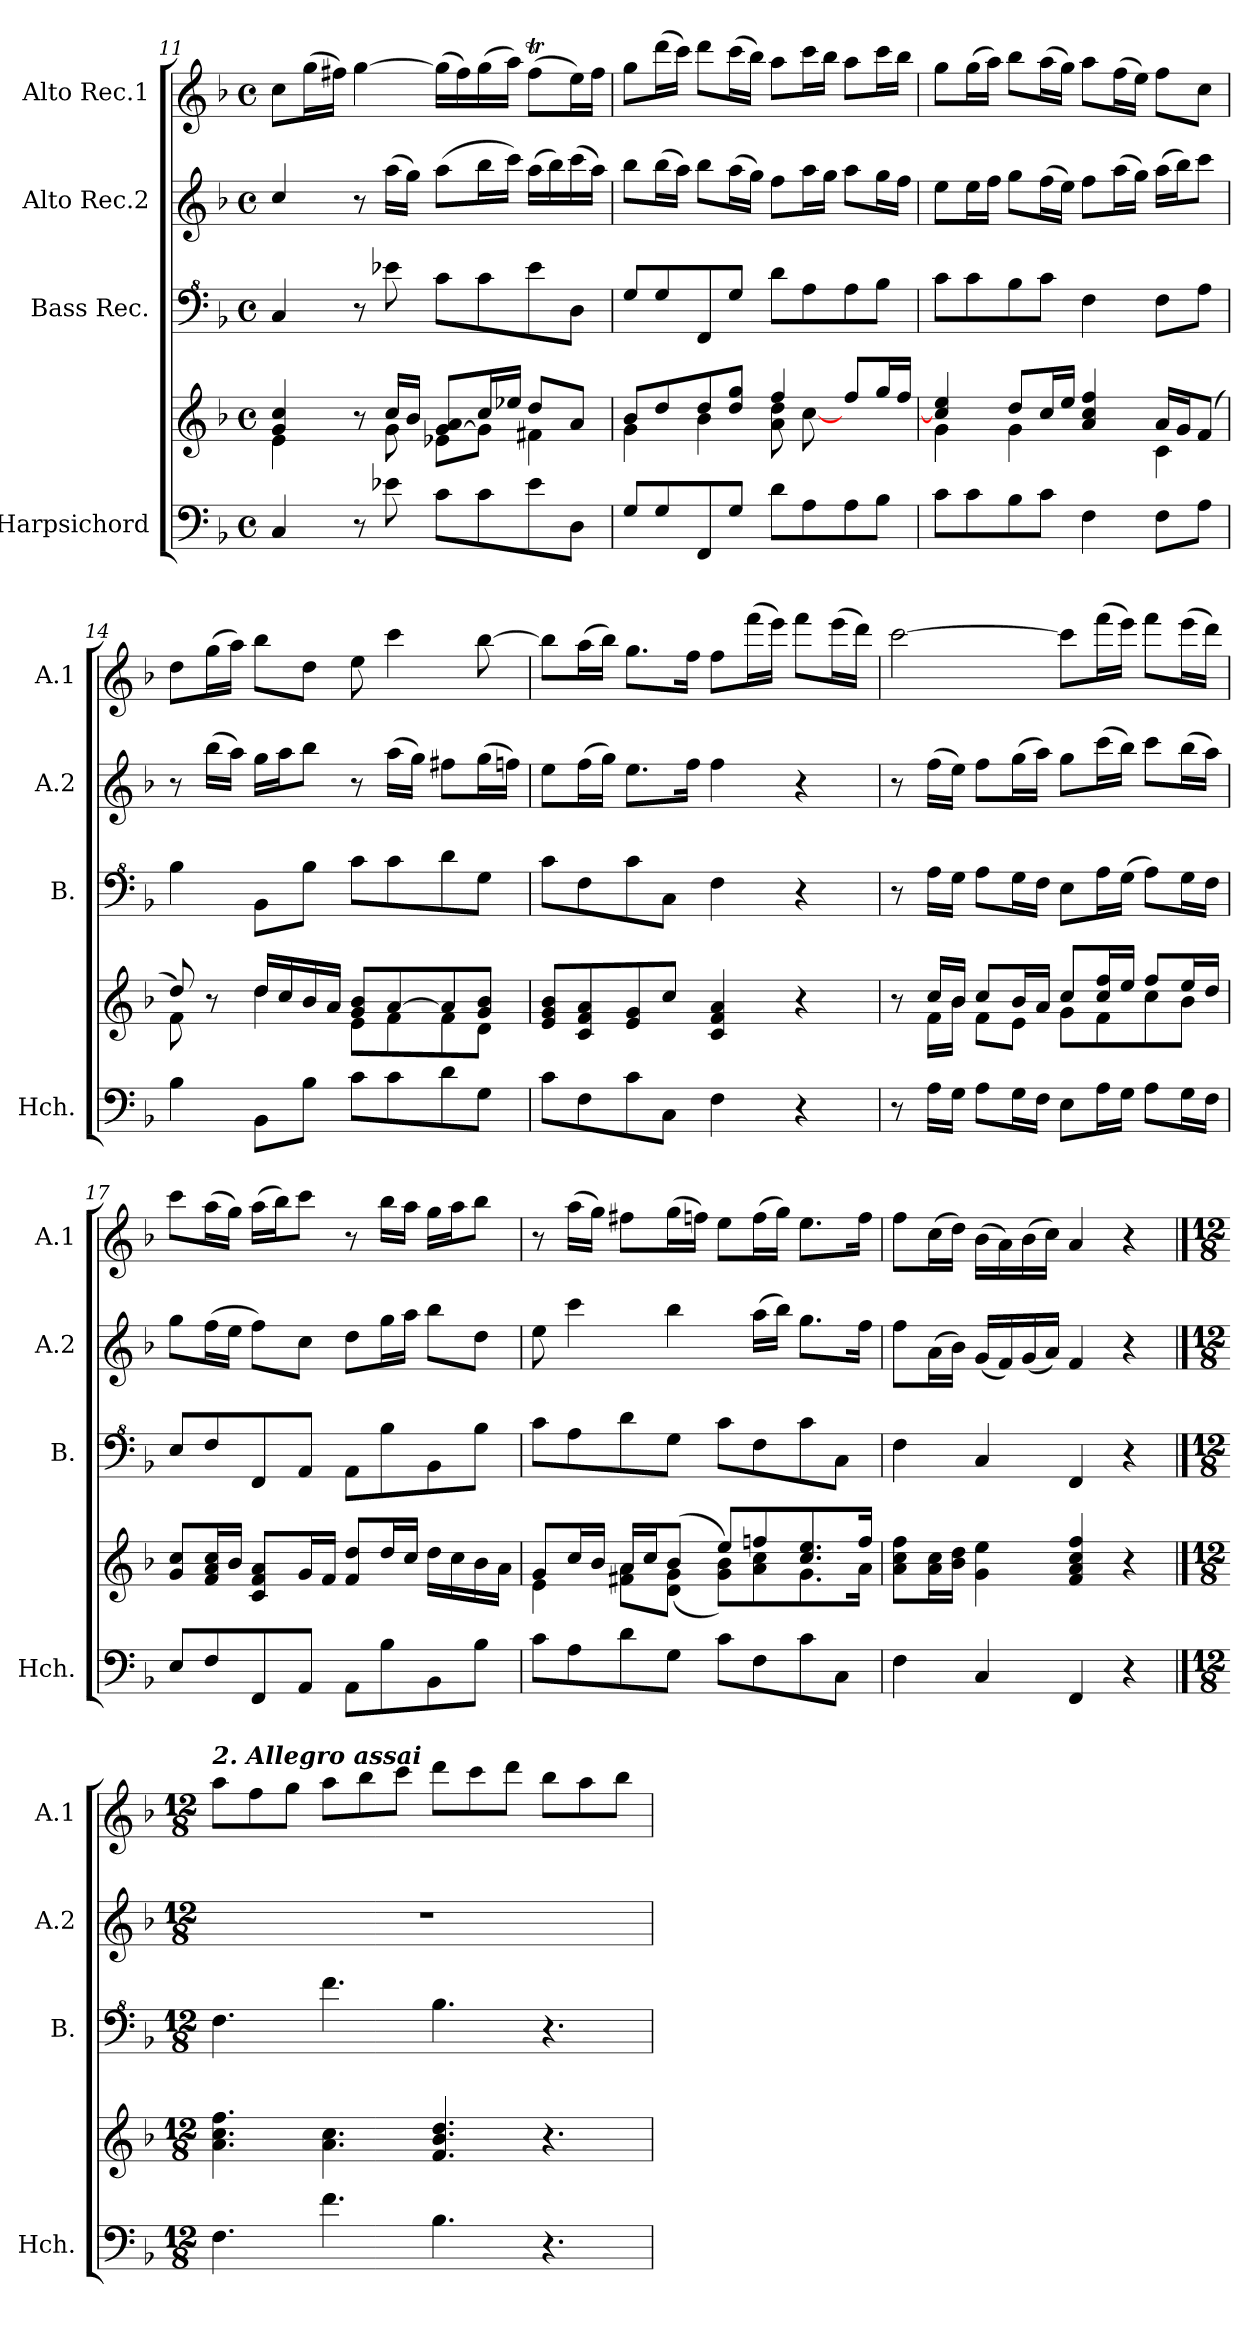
**kern	**kern	**kern	**kern	**kern
*part4	*part4	*part3	*part2	*part1
*staff5	*staff4	*staff3	*staff2	*staff1
*I"Harpsichord	*	*I"Bass Rec.	*I"Alto Rec.2	*I"Alto Rec.1
*I'Hch.	*	*I'B.	*I'A.2	*I'A.1
!!LO:LB:g=z
*clefF4	*clefG2	*clefF^4	*clefG2	*clefG2
*k[b-]	*k[b-]	*k[b-]	*k[b-]	*k[b-]
*M4/4	*M4/4	*M4/4	*M4/4	*M4/4
*met(c)	*met(c)	*met(c)	*met(c)	*met(c)
=11	=11	=11	=11	=11
*	*^	*	*	*
4C/	4g/ 4cc/	4e\	4c/	4cc/	8cc\L
.	.	.	.	.	(16gg\L
.	.	.	.	.	16ff#X\JJ)
8r	8r	8ryy	8r	8r	[4gg\
8e-X\	16cc/LL	8g\	8ee-X\	(16aa\LL	.
.	16b-/JJ	.	.	16gg\JJ)	.
8c\L	[8g/ 8a/L	8e-X\L	8cc\L	(8aa\L	(16gg\LL]
.	.	.	.	.	16ff#\)
8c\	16cc/L	8g\J]	8cc\	16bb-\L	(16gg\
.	16ee-X/JJ	.	.	16ccc\JJ)	16aa\JJ)
8e-\	8dd/L	4f#X\	8ee-\	(16aa\LL	(8ff#t\L
.	.	.	.	16bb-\)	.
8D\J	8a/J	.	8d\J	(16ccc\	16ee\L)
.	.	.	.	16aa\JJ)	16ff#\JJ
=12	=12	=12	=12	=12	=12
8G/L	8b-/L	4g\	8g/L	8bb-\L	8gg\L
8G/	8dd/	.	8g/	(16bb-\L	(16ddd\L
.	.	.	.	16aa\JJ)	16ccc\JJ)
8FF/	8dd/	4b-\	8F/	8bb-\L	8ddd\L
8G/J	8dd/ 8gg/J	.	8g/J	(16aa\L	(16ccc\L
.	.	.	.	16gg\JJ)	16bb-\JJ)
8d\L	4ff/	8a\ 8dd\	8dd\L	8ff\L	8aa\L
8A\	.	[8cc\	8a\	16aa\L	16ccc\L
.	.	.	.	16gg\JJ	16bb-\JJ
8A\	8ff/L	4ryy	8a\	8aa\L	8aa\L
8B-\J	16gg/L	.	8b-\J	16gg\L	16ccc\L
.	16ff/JJ	.	.	16ff\JJ	16bb-\JJ
=13	=13	=13	=13	=13	=13
8c\L	4cc/] 4ee/	4g\	8cc\L	8ee\L	8gg\L
8c\	.	.	8cc\	16ee\L	(16gg\L
.	.	.	.	16ff\JJ	16aa\JJ)
8B-\	8dd/L	4g\	8b-\	8gg\L	8bb-\L
8c\J	16cc/L	.	8cc\J	(16ff\L	(16aa\L
.	16ee/JJ	.	.	16ee\JJ)	16gg\JJ)
4F\	4a/ 4cc/ 4ff/	4ryy	4f\	8ff\L	8aa\L
.	.	.	.	(16aa\L	(16ff\L
.	.	.	.	16gg\JJ)	16ee\JJ)
8F\L	16a/LL	4c\	8f\L	(16aa\LL	8ff\L
.	16g/J	.	.	16bb-\J)	.
8A\J	(8f/J	.	8a\J	8ccc\J	8cc\J
=14	=14	=14	=14	=14	=14
4B-\	8dd/	8f\)	4b-\	8r	8dd\L
.	8r	8ryy	.	(16bb-\LL	(16gg\L
.	.	.	.	16aa\JJ)	16aa\JJ)
8BB-\L	16dd/LL	4dd\	8B-\L	16gg\LL	8bb-\L
.	16cc/	.	.	16aa\J	.
8B-\J	16b-/	.	8b-\J	8bb-\J	8dd\J
.	16a/JJ	.	.	.	.
8c\L	8g/ 8b-/L	8e\L	8cc\L	8r	8ee\
8c\	[8a/	8f\	8cc\	(16aa\LL	4ccc\
.	.	.	.	16gg\JJ)	.
8d\	8a/]	8f\	8dd\	8ff#X\L	.
8G\J	8g/ 8b-/J	8d\J	8g\J	(16gg\L	[8bb-\
.	.	.	.	16ffn\JJ)	.
*	*v	*v	*	*	*
=15	=15	=15	=15	=15
8c\L	8e/ 8g/ 8b-/L	8cc\L	8ee\L	8bb-\L]
8F\	8c/ 8f/ 8a/	8f\	(16ff\L	(16aa\L
.	.	.	16gg\JJ)	16bb-\JJ)
8c\	8e/ 8g/	8cc\	8.ee\L	8.gg\L
8C\J	8cc/J	8c\J	.	.
.	.	.	16ff\Jk	16ff\Jk
4F\	4c/ 4f/ 4a/	4f\	4ff\	8ff\L
.	.	.	.	(16fff\L
.	.	.	.	16eee\JJ)
4r	4r	4r	4r	8fff\L
.	.	.	.	(16eee\L
.	.	.	.	16ddd\JJ)
!!LO:LB:g=z
=16	=16	=16	=16	=16
*	*^	*	*	*
8r	8r	8ryy	8r	8r	[2ccc\
16A\LL	16cc/LL	16f\LL	16a\LL	(16ff\LL	.
16G\JJ	16b-/JJ	16b-\JJ	16g\JJ	16ee\JJ)	.
8A\L	8cc/L	8f\L	8a\L	8ff\L	.
16G\L	16b-/L	8e\J	16g\L	(16gg\L	.
16F\JJ	16a/JJ	.	16f\JJ	16aa\JJ)	.
8E\L	8cc/L	8g\L	8e\L	8gg\L	8ccc\L]
16A\L	16cc/ 16ff/L	8f\	16a\L	(16ccc\L	(16fff\L
16G\JJ	16ee/JJ	.	(16g\JJ	16bb-\JJ)	16eee\JJ)
8A\L	8ff/L	8cc\	8a\L)	8ccc\L	8fff\L
16G\L	16ee/L	8b-\J	16g\L	(16bb-\L	(16eee\L
16F\JJ	16dd/JJ	.	16f\JJ	16aa\JJ)	16ddd\JJ)
*	*v	*v	*	*	*
=17	=17	=17	=17	=17
8E/L	8g/ 8cc/L	8e/L	8gg\L	8ccc\L
8F/	16f/ 16a/ 16cc/L	8f/	(16ff\L	(16aa\L
.	16b-/JJ	.	16ee\JJ	16gg\JJ)
8FF/	8c/ 8f/ 8a/L	8F/	8ff\L)	(16aa\LL
.	.	.	.	16bb-\J)
8AA/J	16g/L	8A/J	8cc\J	8ccc\J
.	16f/JJ	.	.	.
8AA\L	8f/ 8dd/L	8A\L	8dd\L	8r
8B-\	16dd/L	8b-\	16gg\L	16bb-\LL
.	16cc/JJ	.	16aa\JJ	16aa\JJ
8BB-\	16dd\LL	8B-\	8bb-\L	16gg\LL
.	16cc\	.	.	16aa\J
8B-\J	16b-\	8b-\J	8dd\J	8bb-\J
.	16a\JJ	.	.	.
=18	=18	=18	=18	=18
*	*^	*	*	*
8c\L	8g/L	4e\	8cc\L	8ee\	8r
8A\	16cc/L	.	8a\	4ccc\	(16aa\LL
.	16b-/JJ	.	.	.	16gg\JJ)
8d\	16a/LL	8f#X\ 8a\L	8dd\	.	8ff#X\L
.	16cc/J	.	.	.	.
8G\J	((8b-/J	8d\ 8g\J	8g\J	4bb-\	(16gg\L
.	.	.	.	.	16ffn\JJ)
8c\L	8ee/L	8g\ 8b-\L))	8cc\L	.	8ee\L
8F\	8ffn/	8a\ 8cc\	8f\	(16aa\LL	(16ff\L
.	.	.	.	16bb-\JJ)	16gg\JJ)
8c\	8.cc/ 8.ee/	8.g\	8cc\	8.gg\L	8.ee\L
8C\J	.	.	8c\J	.	.
.	16ff/Jk	16a\Jk	.	16ff\Jk	16ff\Jk
*	*v	*v	*	*	*
=19	=19	=19	=19	=19
4F\	8a\ 8cc\ 8ff\L	4f\	8ff\L	8ff\L
.	16a\ 16cc\L	.	(16a\L	(16cc\L
.	16b-\ 16dd\JJ	.	16b-\JJ)	16dd\JJ)
4C/	4g\ 4ee\	4c/	(16g/LL	(16b-\LL
.	.	.	16f/)	16a\)
.	.	.	(16g/	(16b-\
.	.	.	16a/JJ)	16cc\JJ)
4FF/	4f/ 4a/ 4cc/ 4ff/	4F/	4f/	4a/
4r	4r	4r	4r	4r
!!LO:PB:g=z
==20	==20	==20	==20	==20
*M12/8	*M12/8	*M12/8	*M12/8	*M12/8
*	*	*	*	*MM180
!	!	!	!	!LO:TX:a:Bi:t=2. Allegro assai
4.F\	4.a\ 4.cc\ 4.ff\	4.f\	1.r	8aa\L
.	.	.	.	8ff\
.	.	.	.	8gg\J
4.f\	4.a\ 4.cc\	4.ff\	.	8aa\L
.	.	.	.	8bb-\
.	.	.	.	8ccc\J
4.B-\	4.f/ 4.b-/ 4.dd/	4.b-\	.	8ddd\L
.	.	.	.	8ccc\
.	.	.	.	8ddd\J
4.r	4.r	4.r	.	8bb-\L
.	.	.	.	8aa\
.	.	.	.	8bb-\J
=	=	=	=	=
*-	*-	*-	*-	*-
